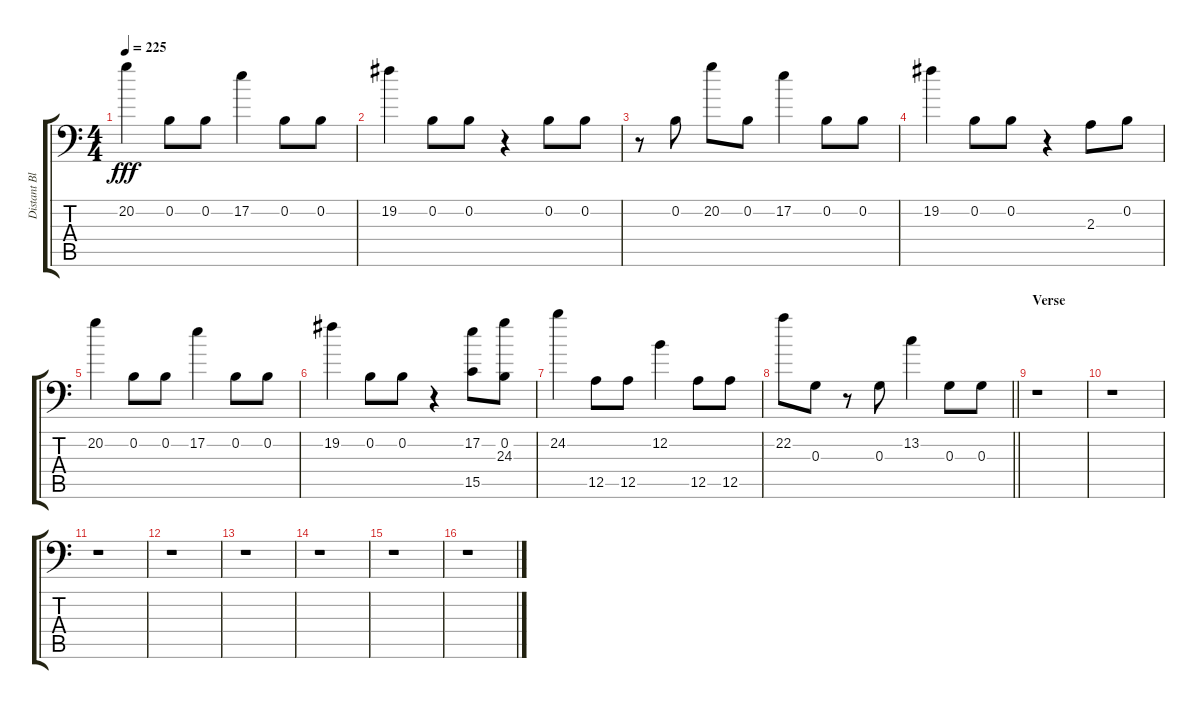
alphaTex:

\track ("Distant Blip" "Distant Bl") {instrument lead8bassandlead}
\staff {score tabs}
\tuning (B8 B3 G3 D3 A2 C-1) {hide}
\ts (4 4)
\tempo 225
\clef f4
\ks c
20.2.4{dy fff} 0.2.8 0.2.8 17.2.4 0.2.8 0.2.8 |
19.2.4 0.2.8 0.2.8 r.4 0.2.8 0.2.8 |
r.8 0.2.8 20.2.8 0.2.8 17.2.4 0.2.8 0.2.8 |
19.2.4 0.2.8 0.2.8 r.4 2.3.8 0.2.8 |
20.2.4 0.2.8 0.2.8 17.2.4 0.2.8 0.2.8 |
19.2.4 0.2.8 0.2.8 r.4 (17.2 15.5).8 (0.2 24.3).8 |
24.2.4 12.5.8 12.5.8 12.2.4 12.5.8 12.5.8 |
\barLineRight lightlight
22.2.8 0.3.8 r.8 0.3.8 13.2.4 0.3.8 0.3.8 |
\section ("" "Verse")
r.1 |
r.1 |
r.1 |
r.1 |
r.1 |
r.1 |
r.1 |
r.1
